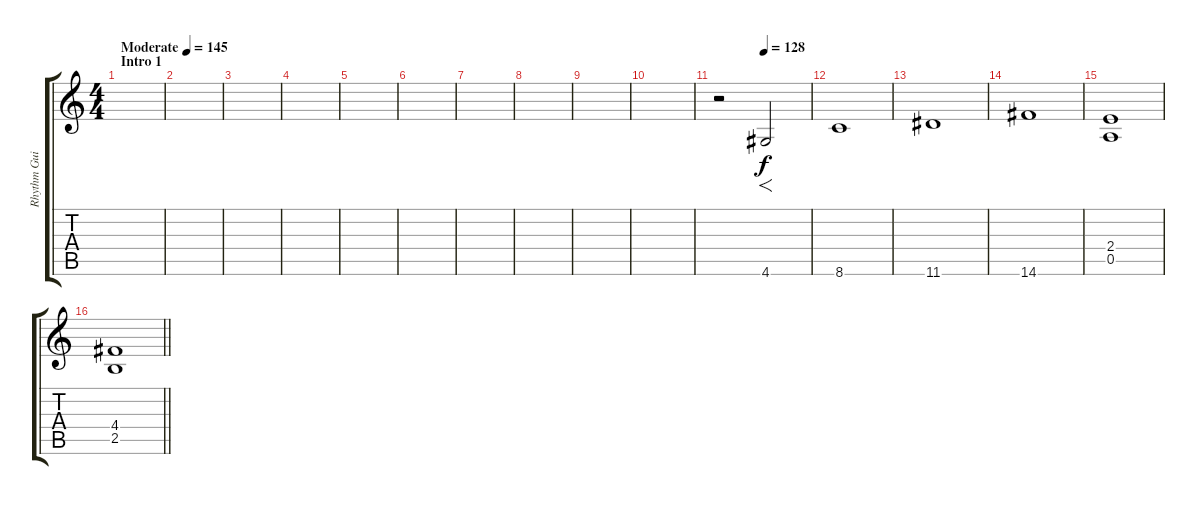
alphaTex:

\track ("Rhythm Guitar" "Rhythm Gui") {instrument overdrivenguitar}
\staff {score tabs}
\tuning (E4 B3 G3 D3 A2 E2) {hide}
\ts (4 4)
\section ("" "Intro 1")
\tempo (145 "Moderate")
\tempo 146
\tempo (145 "Moderate")
\clef g2
\ks c
|
|
|
|
|
|
|
|
|
|
\tempo (128 0.5)
r.2 4.6.2{f} |
8.6.1 |
11.6.1 |
14.6.1 |
(2.4 0.5).1 |
\barLineRight lightlight
(4.4 2.5).1
